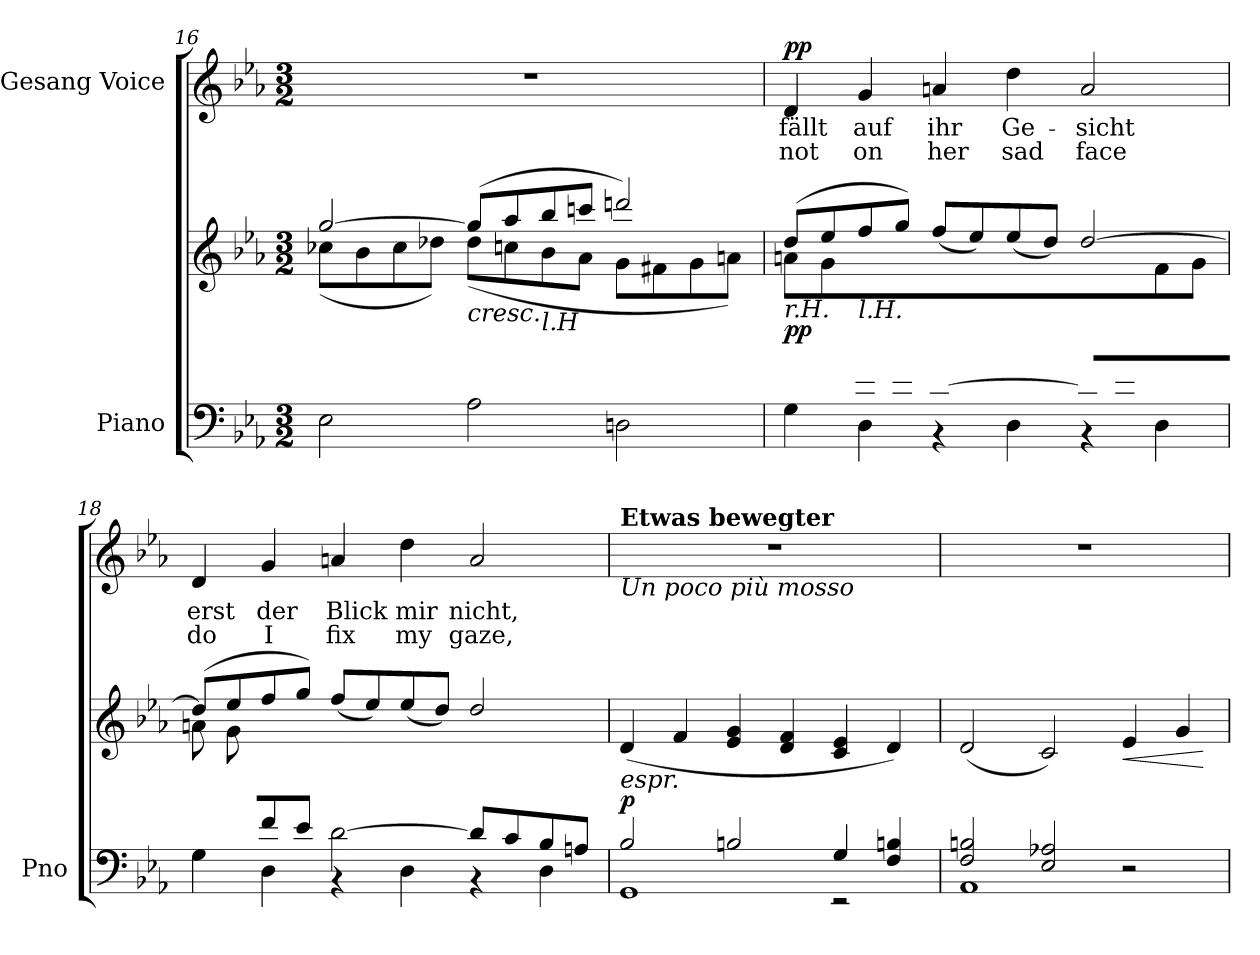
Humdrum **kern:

**kern	**kern	**dynam	**kern	**text	**text	**dynam
*part2	*part2	*part2	*part1	*part1	*part1	*part1
*staff3	*staff2	*staff2/3	*staff1	*staff1	*staff1	*staff1
*I"Piano	*	*	*I"Gesang Voice	*	*	*
*I'Pno	*	*	*	*	*	*
!!LO:LB:g=z
*clefF4	*clefG2	*	*clefG2	*	*	*
*k[b-e-a-]	*k[b-e-a-]	*	*k[b-e-a-]	*	*	*
*M3/2	*M3/2	*	*M3/2	*	*	*
=16	=16	=16	=16	=16	=16	=16
*	*^	*	*	*	*	*
2E-\	[2gg/	(8cc-X\L	.	1.r	.	.	.
.	.	8b-\	.	.	.	.	.
.	.	8cc-\	.	.	.	.	.
.	.	8dd-X\J)	.	.	.	.	.
!	!LO:TX:b:i:t=cresc.	!	!	!	!	!	!
2A-\	(8gg/L]	(8dd-\L	.	.	.	.	.
.	8aa-/	8ccn\	.	.	.	.	.
!	!LO:TX:b:i:t=l.H	!	!	!	!	!	!
.	8bb-/	8b-\	.	.	.	.	.
.	8cccn/J	8a-\J	.	.	.	.	.
2Dn\	2dddn/)	8g\L	.	.	.	.	.
.	.	8f#X\	.	.	.	.	.
.	.	8g\	.	.	.	.	.
.	.	8an\J)	.	.	.	.	.
=17	=17	=17	=17	=17	=17	=17	=17
*^	*	*	*	*	*	*	*
!	!	!LO:TX:b:i:t=r.H.	!	!	!	!	!	!
!	!	!	!	!LO:DY:a=2	!	!LO:LY:b	!LO:LY:b	!LO:DY:a
4ryy	4G\	(>8dd/L	8an\L	pp	4d/	fällt	not	pp
.	.	8ee-/	8g\	.	.	.	.	.
!	!	!LO:TX:b:i:t=l.H.	!	!	!	!	!	!
!	!	!	!	!	!	!LO:LY:b	!LO:LY:b	!
8f/	4D\	8ff/	1ryy	.	4g/	auf	on	.
8e-/J	.	8gg/J)	.	.	.	.	.	.
!	!	!	!	!	!	!LO:LY:b	!LO:LY:b	!
[2d\	4r	(>8ff/L	.	.	4an/	ihr	her	.
.	.	8ee-/)	.	.	.	.	.	.
!	!	!	!	!	!	!LO:LY:b	!LO:LY:b	!
.	4D\	(>8ee-/	.	.	4dd\	Ge-	sad	.
.	.	8dd/J)	.	.	.	.	.	.
!	!	!	!	!	!	!LO:LY:b	!LO:LY:b	!
8d/L]	4r	[2dd/	.	.	2a/	-sicht	face	.
8e-/	.	.	.	.	.	.	.	.
4ryy	4D\	.	8f\	.	.	.	.	.
.	.	.	8g\J	.	.	.	.	.
!!LO:LB:g=z
=18	=18	=18	=18	=18	=18	=18	=18	=18
!	!	!	!	!	!	!LO:LY:b	!LO:LY:b	!
4ryy	4G\	(>8dd/L]	8an\L	.	4d/	erst	do	.
.	.	8ee-/	8g\	.	.	.	.	.
!	!	!	!	!	!	!LO:LY:b	!LO:LY:b	!
8f/	4D\	8ff/	1ryy	.	4g/	der	I	.
8e-/J	.	8gg/J)	.	.	.	.	.	.
!	!	!	!	!	!	!LO:LY:b	!LO:LY:b	!
[2d\	4r	(>8ff/L	.	.	4an/	Blick	fix	.
.	.	8ee-/)	.	.	.	.	.	.
!	!	!	!	!	!	!LO:LY:b	!LO:LY:b	!
.	4D\	(>8ee-/	.	.	4dd\	mir	my	.
.	.	8dd/J)	.	.	.	.	.	.
!	!	!	!	!	!	!LO:LY:b	!LO:LY:b	!
8d/L]	4r	2dd/	.	.	2a/	nicht,	gaze,	.
8c/	.	.	.	.	.	.	.	.
8B-/	4D\	.	4ryy	.	.	.	.	.
8An/J	.	.	.	.	.	.	.	.
*	*	*v	*v	*	*	*	*	*
!!LO:PB:g=z
=19	=19	=19	=19	=19	=19	=19	=19
!	!	!	!	!LO:TX:a:B:t=Etwas bewegter	!	!	!
!	!	!	!	!LO:TX:b:i:t=Un poco più mosso	!	!	!
!	!	!LO:TX:b:i:t=espr.	!	!	!	!	!
!	!	!	!LO:DY:a=2	!	!	!	!
2B-/	1GG	(>4d/	p	1.r	.	.	.
.	.	4f/	.	.	.	.	.
2Bn/	.	4e-/ 4g/	.	.	.	.	.
.	.	4d/ 4f/	.	.	.	.	.
4G/	2r	4c/ 4e-/	.	.	.	.	.
4F/ 4Bn/	.	4d/)	.	.	.	.	.
=20	=20	=20	=20	=20	=20	=20	=20
2F/ 2Bn/	1AA-	(>2d/	.	1.r	.	.	.
2E-/ 2A-X/	.	2c/)	.	.	.	.	.
!	!	!	!LO:HP:b	!	!	!	!
2r	2ryy	4e-/	<	.	.	.	.
.	.	4g/	.	.	.	.	.
*v	*v	*	*	*	*	*	*
.	.	[	.	.	.	.
=	=	=	=	=	=	=
*-	*-	*-	*-	*-	*-	*-
